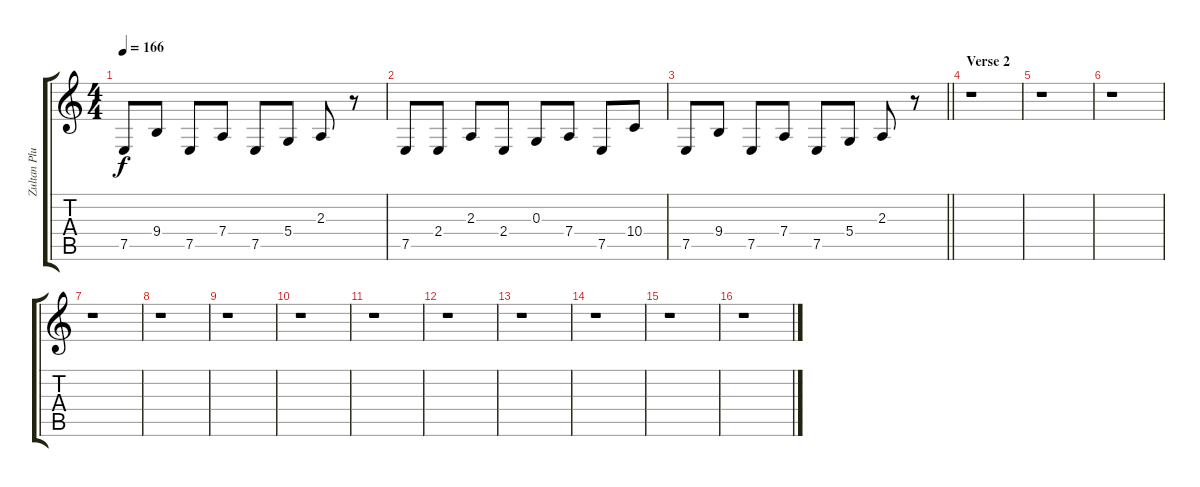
\track ("Zultan Pluto (Keyboard)" "Zultan Plu") {instrument rockorgan}
\staff {score tabs}
\tuning (E4 B3 G3 D3 A2 E2) {hide}
\ts (4 4)
\tempo 166
\clef g2
\ks c
7.5.8{dy f} 9.4.8 7.5.8 7.4.8 7.5.8 5.4.8 2.3.8 r.8 |
7.5.8 2.4.8 2.3.8 2.4.8 0.3.8 7.4.8 7.5.8 10.4.8 |
\barLineRight lightlight
7.5.8 9.4.8 7.5.8 7.4.8 7.5.8 5.4.8 2.3.8 r.8 |
\section ("" "Verse 2")
r.1 |
r.1 |
r.1 |
r.1 |
r.1 |
r.1 |
r.1 |
r.1 |
r.1 |
r.1 |
r.1 |
r.1 |
r.1
